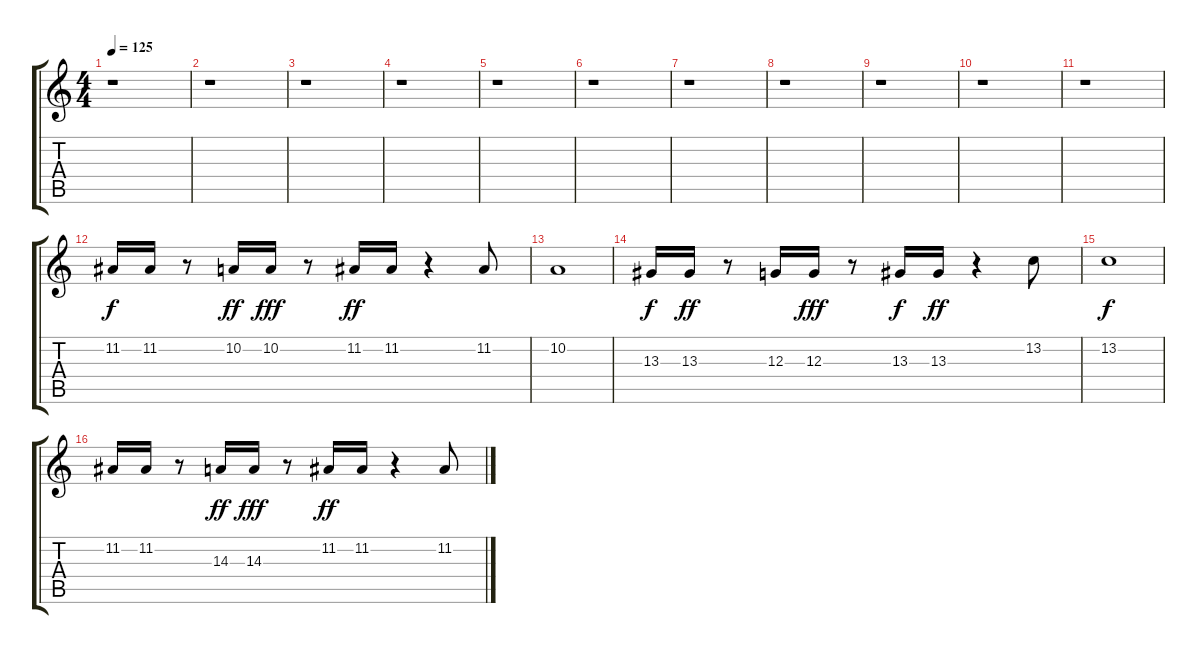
\track "" {instrument brasssection}
\staff {score tabs}
\tuning (E4 B3 G3 D3 A2 E2) {hide}
\ts (4 4)
\tempo 125
\clef g2
\ks c
r.1{dy f} |
r.1 |
r.1 |
r.1 |
r.1 |
r.1 |
r.1 |
r.1 |
r.1 |
r.1 |
r.1 |
11.2.16 11.2.16 r.8 10.2.16{dy ff} 10.2.16{dy fff} r.8 11.2.16{dy ff} 11.2.16 r.4 11.2.8 |
10.2.1 |
13.3.16{dy f} 13.3.16{dy ff} r.8 12.3.16 12.3.16{dy fff} r.8 13.3.16{dy f} 13.3.16{dy ff} r.4 13.2.8 |
13.2.1{dy f} |
11.2.16 11.2.16 r.8 14.3.16{dy ff} 14.3.16{dy fff} r.8 11.2.16{dy ff} 11.2.16 r.4 11.2.8
